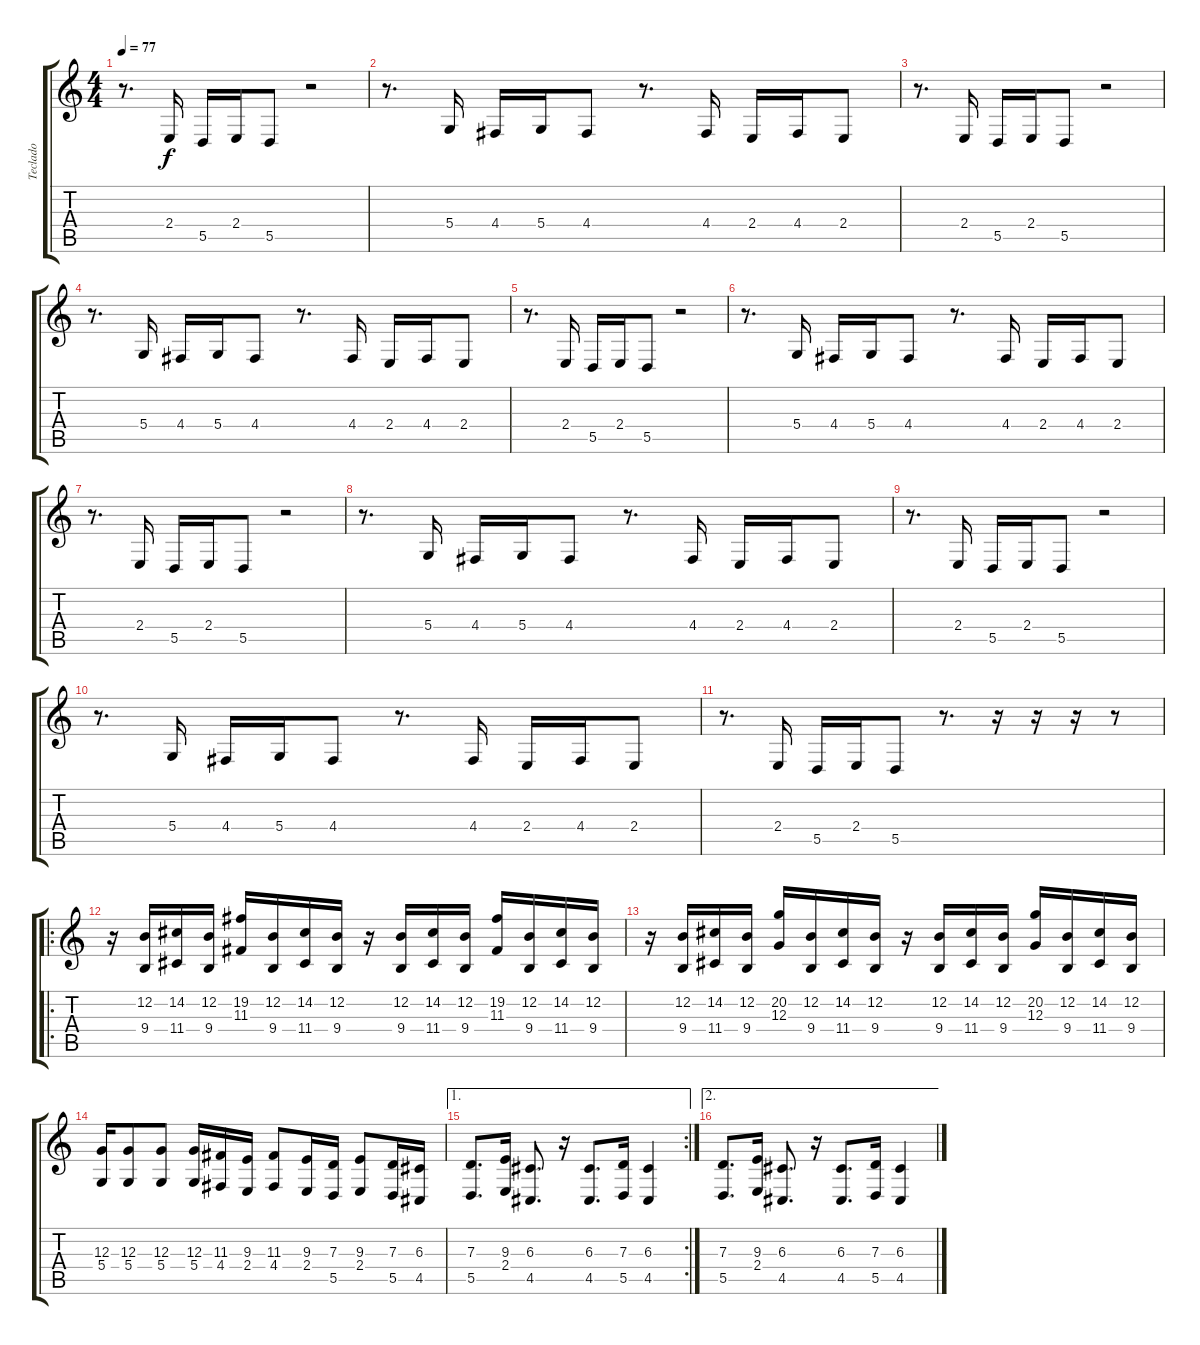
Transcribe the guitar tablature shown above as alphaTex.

\track ("Teclado" "Teclado") {instrument stringensemble1}
\staff {score tabs}
\tuning (E4 B3 G3 D3 A2 E2) {hide}
\ts (4 4)
\tempo 77
\clef g2
\ks c
r.8{d dy f} 2.4.16 5.5.16 2.4.16 5.5.8 r.2 |
r.8{d volume 12} 5.4.16 4.4.16 5.4.16 4.4.8 r.8{d} 4.4.16 2.4.16 4.4.16 2.4.8 |
r.8{d} 2.4.16 5.5.16 2.4.16 5.5.8 r.2 |
r.8{d volume 12} 5.4.16 4.4.16 5.4.16 4.4.8 r.8{d} 4.4.16 2.4.16 4.4.16 2.4.8 |
r.8{d} 2.4.16 5.5.16 2.4.16 5.5.8 r.2 |
r.8{d volume 12} 5.4.16 4.4.16 5.4.16 4.4.8 r.8{d} 4.4.16 2.4.16 4.4.16 2.4.8 |
r.8{d} 2.4.16 5.5.16 2.4.16 5.5.8 r.2 |
r.8{d volume 12} 5.4.16 4.4.16 5.4.16 4.4.8 r.8{d} 4.4.16 2.4.16 4.4.16 2.4.8 |
r.8{d} 2.4.16 5.5.16 2.4.16 5.5.8 r.2 |
r.8{d volume 12} 5.4.16 4.4.16 5.4.16 4.4.8 r.8{d} 4.4.16 2.4.16 4.4.16 2.4.8 |
r.8{d} 2.4.16 5.5.16 2.4.16 5.5.8 r.8{d} r.16 r.16 r.16 r.8 |
\ro
r.16 (12.2 9.4).16 (14.2 11.4).16 (12.2 9.4).16 (19.2 11.3).16 (12.2 9.4).16 (14.2 11.4).16 (12.2 9.4).16 r.16 (12.2 9.4).16 (14.2 11.4).16 (12.2 9.4).16 (19.2 11.3).16 (12.2 9.4).16 (14.2 11.4).16 (12.2 9.4).16 |
r.16 (12.2 9.4).16 (14.2 11.4).16 (12.2 9.4).16 (20.2 12.3).16 (12.2 9.4).16 (14.2 11.4).16 (12.2 9.4).16 r.16 (12.2 9.4).16 (14.2 11.4).16 (12.2 9.4).16 (20.2 12.3).16 (12.2 9.4).16 (14.2 11.4).16 (12.2 9.4).16 |
(12.3 5.4).16 (12.3 5.4).8 (12.3 5.4).8 (12.3 5.4).16 (11.3 4.4).16 (9.3 2.4).16 (11.3 4.4).8 (9.3 2.4).16 (7.3 5.5).16 (9.3 2.4).8 (7.3 5.5).16 (6.3 4.5).16 |
\ae 1
\rc 2
(7.3 5.5).8{d} (9.3 2.4).16 (6.3 4.5).8{d} r.16 (6.3 4.5).8{d} (7.3 5.5).16 (6.3 4.5).4 |
\ae 2
(7.3 5.5).8{d} (9.3 2.4).16 (6.3 4.5).8{d} r.16 (6.3 4.5).8{d} (7.3 5.5).16 (6.3 4.5).4
